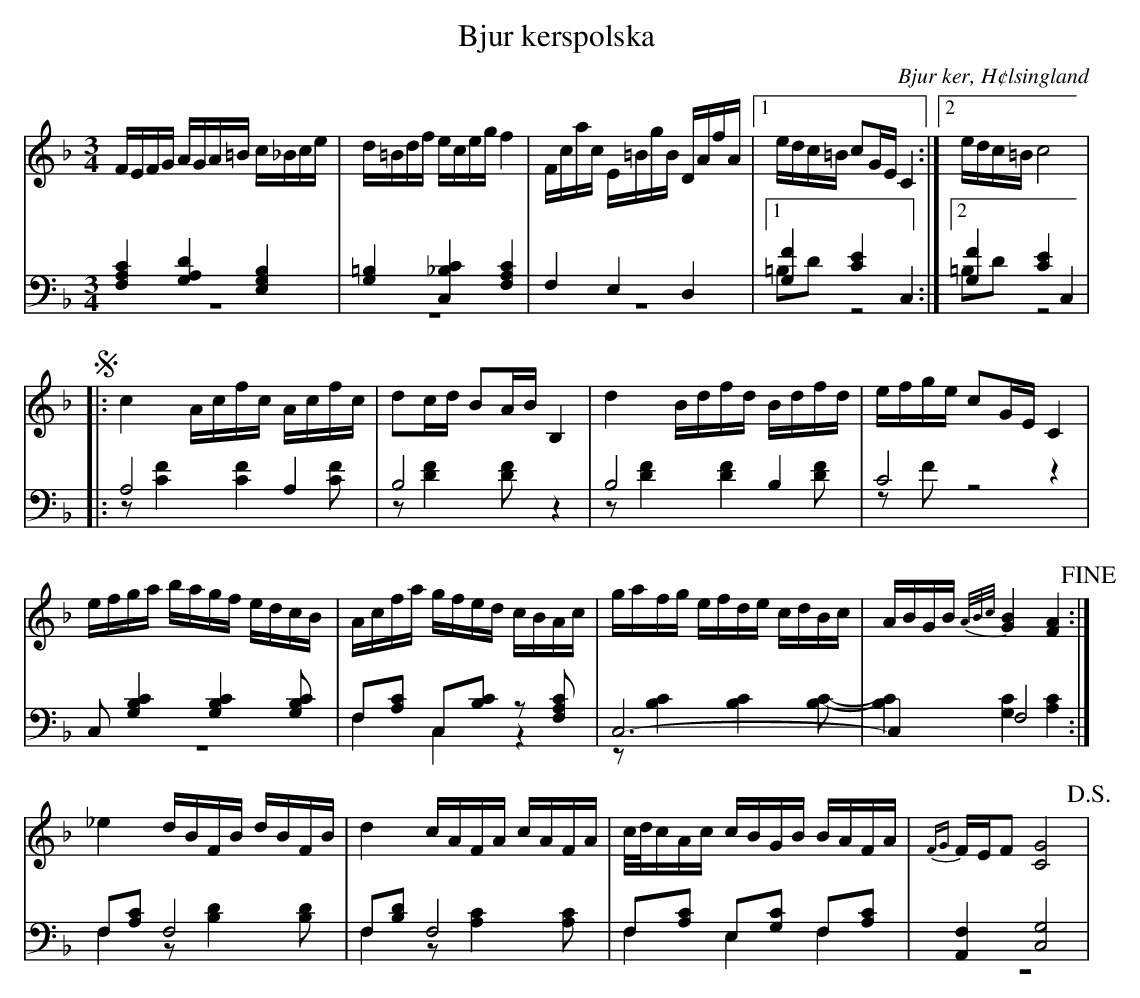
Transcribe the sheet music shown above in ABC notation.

X:1
T: Bjur kerspolska
O: Bjur ker, H¢lsingland
M: 3/4
L: 1/16
K: F
V:1
V:2
V:3 merge
V:1
FEFG AGA=B c_Bce|d=Bdf eceg f4|Fcac E=BgB DAfA|1 edc=B c2GE C4:|2 edc=B c8 |
!segno! |:c4 Acfc Acfc|d2cd B2AB B,4|d4 Bdfd Bdfd|efge c2GE C4|
efga bagf edcB|Acfa gfed cBAc|gafg efde cdBc|ABGB {A/B/c/}[G4B4] [F4A4] !fine!:|
_e4 dBFB dBFB|d4 cAFA cAFA|c/d/cAc cBGB BAFA|{FG}FEF2 [C8G8] !D.S.!|
V:2 clef=bass
[F,4A,4C4] [G,4A,4D4] [E,4G,4B,4]|[G,4=B,4] [C,4_B,4C4] [F,4A,4C4]|F,4 E,4 D,4|1 [G,4F4] [C4E4] C,4:|2 [G,4F4] [C4E4] C,4 |
|:A,8 A,4|B,8 z4|B,8  B,4|C8 z4|
C,2 [G,4B,4C4] [G,4B,4C4] [G,2B,2C2]|F,2[A,2C2] C,2[B,2C2] z2 [F,2A,2C2]|C,12-|C,4 F,8:|
F,2[A,2C2] F,8|F,2[B,2D2] F,8|F,2[A,2C2] E,2[G,2C2] F,2[A,2C2]|[A,,4F,4] [C,8G,8] |
V:3 clef=bass
z12|z12|z12|1 =B,2D2 z8:|2 =B,2D2 z8|
|:z2 [C4F4] [C4F4] [C2F2]|z2 [D4F4] [D2F2] z4|z2 [D4F4] [D4F4] [D2F2]|z2 F2 z8|
z12|F,4 C,4 z4|z2 [B,4C4] [B,4C4] [B,2C2]-|[B,4C4] [G,4C4] [A,4C4]:|
F,4 z2 [B,4D4] [B,2D2]|F,4 z2 [A,4C4] [A,2C2]|F,4 E,4 F,4|z12|
